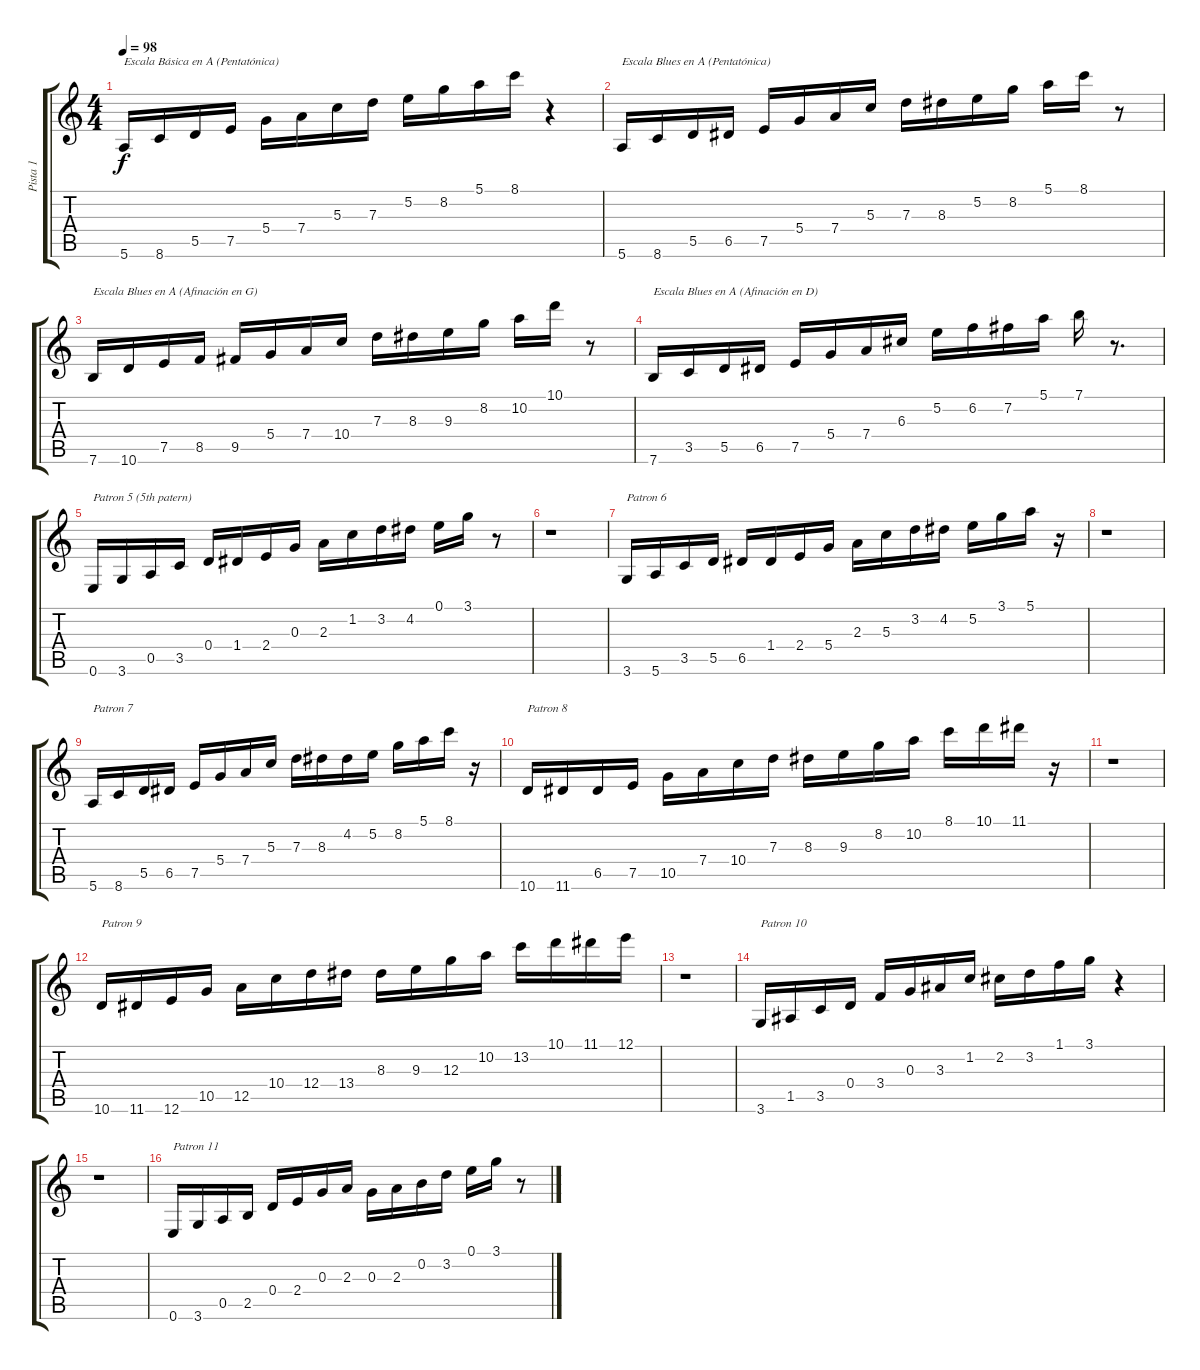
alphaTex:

\track ("Pista 1" "Pista 1") {instrument electricguitarclean}
\staff {score tabs}
\tuning (E4 B3 G3 D3 A2 E2) {hide}
\ts (4 4)
\tempo 98
\clef g2
\ks c
5.6.16{txt "Escala Básica en A (Pentatónica)" dy f instrument electricguitarclean} 8.6.16 5.5.16 7.5.16 5.4.16 7.4.16 5.3.16 7.3.16 5.2.16 8.2.16 5.1.16 8.1.16 r.4 |
5.6.16{txt "Escala Blues en A (Pentatónica)"} 8.6.16 5.5.16 6.5.16 7.5.16 5.4.16 7.4.16 5.3.16 7.3.16 8.3.16 5.2.16 8.2.16 5.1.16 8.1.16 r.8 |
7.6.16{txt "Escala Blues en A (Afinación en G)"} 10.6.16 7.5.16 8.5.16 9.5.16 5.4.16 7.4.16 10.4.16 7.3.16 8.3.16 9.3.16 8.2.16 10.2.16 10.1.16 r.8 |
7.6.16{txt "Escala Blues en A (Afinación en D)"} 3.5.16 5.5.16 6.5.16 7.5.16 5.4.16 7.4.16 6.3.16 5.2.16 6.2.16 7.2.16 5.1.16 7.1.16 r.8{d} |
0.6.16{txt "Patron 5 (5th patern)"} 3.6.16 0.5.16 3.5.16 0.4.16 1.4.16 2.4.16 0.3.16 2.3.16 1.2.16 3.2.16 4.2.16 0.1.16 3.1.16 r.8 |
r.1 |
3.6.16{txt "Patron 6"} 5.6.16 3.5.16 5.5.16 6.5.16 1.4.16 2.4.16 5.4.16 2.3.16 5.3.16 3.2.16 4.2.16 5.2.16 3.1.16 5.1.16 r.16 |
r.1 |
5.6.16{txt "Patron 7"} 8.6.16 5.5.16 6.5.16 7.5.16 5.4.16 7.4.16 5.3.16 7.3.16 8.3.16 4.2.16 5.2.16 8.2.16 5.1.16 8.1.16 r.16 |
10.6.16{txt "Patron 8"} 11.6.16 6.5.16 7.5.16 10.5.16 7.4.16 10.4.16 7.3.16 8.3.16 9.3.16 8.2.16 10.2.16 8.1.16 10.1.16 11.1.16 r.16 |
r.1 |
10.6.16{txt "Patron 9"} 11.6.16 12.6.16 10.5.16 12.5.16 10.4.16 12.4.16 13.4.16 8.3.16 9.3.16 12.3.16 10.2.16 13.2.16 10.1.16 11.1.16 12.1.16 |
r.1 |
3.6.16{txt "Patron 10"} 1.5.16 3.5.16 0.4.16 3.4.16 0.3.16 3.3.16 1.2.16 2.2.16 3.2.16 1.1.16 3.1.16 r.4 |
r.1 |
0.6.16{txt "Patron 11"} 3.6.16 0.5.16 2.5.16 0.4.16 2.4.16 0.3.16 2.3.16 0.3.16 2.3.16 0.2.16 3.2.16 0.1.16 3.1.16 r.8
